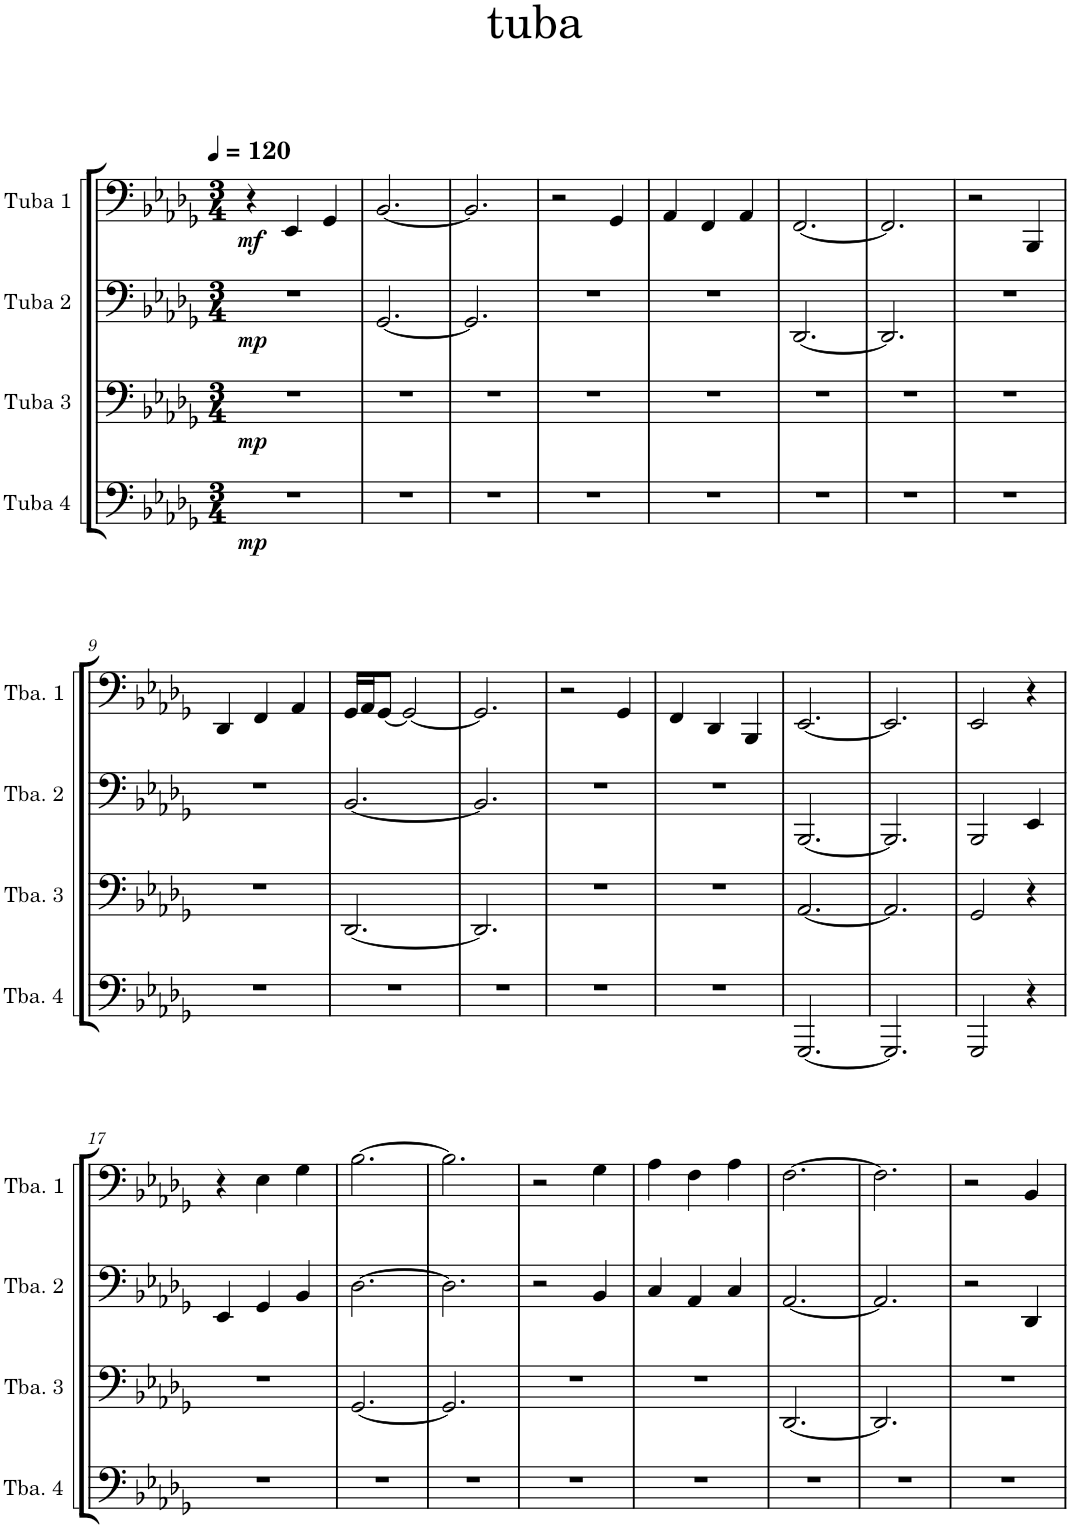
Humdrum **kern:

**kern	**dynam	**kern	**dynam	**kern	**dynam	**kern	**dynam
*part4	*part4	*part3	*part3	*part2	*part2	*part1	*part1
*staff4	*staff4	*staff3	*staff3	*staff2	*staff2	*staff1	*staff1
*I"Tuba 4	*	*I"Tuba 3	*	*I"Tuba 2	*	*I"Tuba 1	*
*I'Tba. 4	*	*I'Tba. 3	*	*I'Tba. 2	*	*I'Tba. 1	*
*clefF4	*	*clefF4	*	*clefF4	*	*clefF4	*
*k[b-e-a-d-g-]	*	*k[b-e-a-d-g-]	*	*k[b-e-a-d-g-]	*	*k[b-e-a-d-g-]	*
*M3/4	*	*M3/4	*	*M3/4	*	*M3/4	*
*MM120	*	*MM120	*	*MM120	*	*MM120	*
=1	=1	=1	=1	=1	=1	=1	=1
!	!LO:DY:b	!	!LO:DY:b	!	!LO:DY:b	!	!LO:DY:b
2.r	mp	2.r	mp	2.r	mp	4r	mf
.	.	.	.	.	.	4EE-/	.
.	.	.	.	.	.	4GG-/	.
=2	=2	=2	=2	=2	=2	=2	=2
2.r	.	2.r	.	[2.GG-/	.	[2.BB-/	.
=3	=3	=3	=3	=3	=3	=3	=3
2.r	.	2.r	.	2.GG-/]	.	2.BB-/]	.
=4	=4	=4	=4	=4	=4	=4	=4
2.r	.	2.r	.	2.r	.	2r	.
.	.	.	.	.	.	4GG-/	.
=5	=5	=5	=5	=5	=5	=5	=5
2.r	.	2.r	.	2.r	.	4AA-/	.
.	.	.	.	.	.	4FF/	.
.	.	.	.	.	.	4AA-/	.
=6	=6	=6	=6	=6	=6	=6	=6
2.r	.	2.r	.	[2.DD-/	.	[2.FF/	.
=7	=7	=7	=7	=7	=7	=7	=7
2.r	.	2.r	.	2.DD-/]	.	2.FF/]	.
=8	=8	=8	=8	=8	=8	=8	=8
2.r	.	2.r	.	2.r	.	2r	.
.	.	.	.	.	.	4BBB-/	.
!!LO:LB:g=z
=9	=9	=9	=9	=9	=9	=9	=9
2.r	.	2.r	.	2.r	.	4DD-/	.
.	.	.	.	.	.	4FF/	.
.	.	.	.	.	.	4AA-/	.
=10	=10	=10	=10	=10	=10	=10	=10
2.r	.	[2.DD-/	.	[2.BB-/	.	16GG-/LL	.
.	.	.	.	.	.	16AA-/J	.
.	.	.	.	.	.	[8GG-/J	.
.	.	.	.	.	.	2GG-/_	.
=11	=11	=11	=11	=11	=11	=11	=11
2.r	.	2.DD-/]	.	2.BB-/]	.	2.GG-/]	.
=12	=12	=12	=12	=12	=12	=12	=12
2.r	.	2.r	.	2.r	.	2r	.
.	.	.	.	.	.	4GG-/	.
=13	=13	=13	=13	=13	=13	=13	=13
2.r	.	2.r	.	2.r	.	4FF/	.
.	.	.	.	.	.	4DD-/	.
.	.	.	.	.	.	4BBB-/	.
=14	=14	=14	=14	=14	=14	=14	=14
[2.GGG-/	.	[2.AA-/	.	[2.BBB-/	.	[2.EE-/	.
=15	=15	=15	=15	=15	=15	=15	=15
2.GGG-/]	.	2.AA-/]	.	2.BBB-/]	.	2.EE-/]	.
=16	=16	=16	=16	=16	=16	=16	=16
2GGG-/	.	2GG-/	.	2BBB-/	.	2EE-/	.
4r	.	4r	.	4EE-/	.	4r	.
!!LO:LB:g=z
=17	=17	=17	=17	=17	=17	=17	=17
2.r	.	2.r	.	4EE-/	.	4r	.
.	.	.	.	4GG-/	.	4E-\	.
.	.	.	.	4BB-/	.	4G-\	.
=18	=18	=18	=18	=18	=18	=18	=18
2.r	.	[2.GG-/	.	[2.D-\	.	[2.B-\	.
=19	=19	=19	=19	=19	=19	=19	=19
2.r	.	2.GG-/]	.	2.D-\]	.	2.B-\]	.
=20	=20	=20	=20	=20	=20	=20	=20
2.r	.	2.r	.	2r	.	2r	.
.	.	.	.	4BB-/	.	4G-\	.
=21	=21	=21	=21	=21	=21	=21	=21
2.r	.	2.r	.	4C/	.	4A-\	.
.	.	.	.	4AA-/	.	4F\	.
.	.	.	.	4C/	.	4A-\	.
=22	=22	=22	=22	=22	=22	=22	=22
2.r	.	[2.DD-/	.	[2.AA-/	.	[2.F\	.
=23	=23	=23	=23	=23	=23	=23	=23
2.r	.	2.DD-/]	.	2.AA-/]	.	2.F\]	.
=24	=24	=24	=24	=24	=24	=24	=24
2.r	.	2.r	.	2r	.	2r	.
.	.	.	.	4DD-/	.	4BB-/	.
=	=	=	=	=	=	=	=
*-	*-	*-	*-	*-	*-	*-	*-
